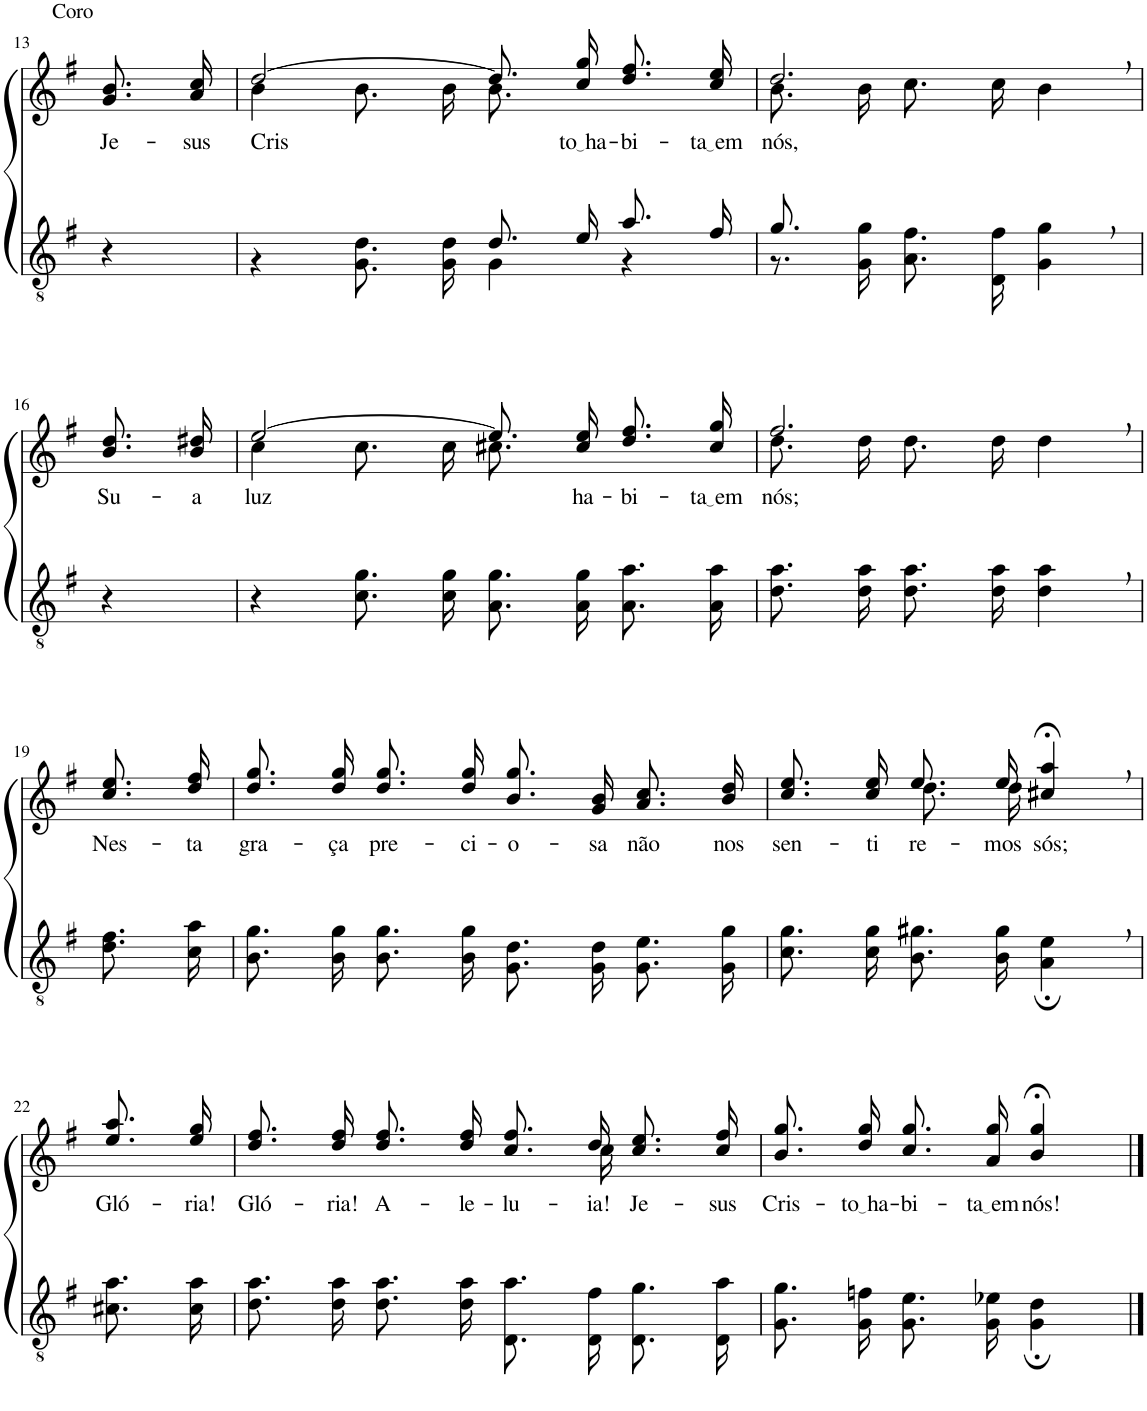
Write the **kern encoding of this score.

**kern	**kern	**text
*part2	*part1	*part1
*staff2	*staff1	*staff1
*I"Parte III e IV	*I"Parte I e II	*
!!LO:PB:g=z
*clefGv2	*clefG2	*
*Trd3c5	*Trd3c5	*
*k[f#]	*k[f#]	*
*M4/4	*M4/4	*
=13	=13	=13
!	!LO:TX:a:t=Coro	!
!	!	!LO:LY:b
4r	8.g/ 8.b/L	Je-
!	!	!LO:LY:b
.	16a/ 16cc/Jk	-sus
=14	=14	=14
*^	*^	*
!	!	!	!	!LO:LY:b
2ryy	4r	[2dd/	4b\	-Cris-
.	8.G\ 8.d\L	.	8.b\	.
.	16G\ 16d\Jk	.	16b\KL	.
8.d/L	4G\	8.dd\L]	8.b\J	.
!	!	!	!	!LO:LY:b
16e/Jk	.	16cc\ 16gg\Jk	4ryy	to ha
!	!	!	!	!LO:LY:b
8.a/L	4r	8.dd\ 8.ff#\L	.	-bi-
!	!	!	!	!LO:LY:b
16f#/Jk	.	16cc\ 16ee\Jk	16ryy	ta em
=15	=15	=15	=15	=15
!	!	!	!	!LO:LY:b
8.g/	8.r	2.dd,/	8.b\L	nós,
2ryy	16G\ 16g\	.	16b\Jk	.
.	8.A\ 8.f#\L	.	8.cc\L	.
.	16D\ 16f#\Jk	.	16cc\Jk	.
.	4G\ 4g\	.	4b\	.
16ryy	.	.	.	.
*v	*v	*	*	*
*	*v	*v	*
!!LO:LB:g=z
=16	=16	=16
!	!	!LO:LY:b
4r	8.b\ 8.dd\L	Su-
!	!	!LO:LY:b
.	16b\ 16dd#X\Jk	-a
=17	=17	=17
*	*^	*
!	!	!	!LO:LY:b
4r	[2ee/	4cc\	luz
8.c\ 8.g\L	.	8.cc\	.
16c\ 16g\Jk	.	16cc\KL	.
8.A\ 8.g\L	8.ee\L]	8.cc#X\J	.
!	!	!	!LO:LY:b
16A\ 16g\Jk	16cc#\ 16ee\Jk	4ryy	ha-
!	!	!	!LO:LY:b
8.A\ 8.a\L	8.dd\ 8.ff#\L	.	-bi-
!	!	!	!LO:LY:b
16A\ 16a\Jk	16cc#\ 16gg\Jk	16ryy	ta em
=18	=18	=18	=18
!	!	!	!LO:LY:b
8.d\ 8.a\L	2.ff#,/	8.dd\L	nós;
16d\ 16a\Jk	.	16dd\Jk	.
8.d\ 8.a\L	.	8.dd\L	.
16d\ 16a\Jk	.	16dd\Jk	.
4d\, 4a\,	.	4dd\	.
!!LO:LB:g=z
=19	=19	=19	=19
!	!	!	!LO:LY:b
*	*v	*v	*
8.d\ 8.f#\L	8.cc\ 8.ee\L	Nes-
!	!	!LO:LY:b
16c\ 16a\Jk	16dd\ 16ff#\Jk	-ta
=20	=20	=20
!	!	!LO:LY:b
8.B\ 8.g\L	8.dd\ 8.gg\L	gra-
!	!	!LO:LY:b
16B\ 16g\Jk	16dd\ 16gg\Jk	-ça
!	!	!LO:LY:b
8.B\ 8.g\L	8.dd\ 8.gg\L	pre-
!	!	!LO:LY:b
16B\ 16g\Jk	16dd\ 16gg\Jk	-ci-
!	!	!LO:LY:b
8.G\ 8.d\L	8.b\ 8.gg\L	-o-
!	!	!LO:LY:b
16G\ 16d\Jk	16g\ 16b\Jk	-sa
!	!	!LO:LY:b
8.G\ 8.e\L	8.a\ 8.cc\L	não
!	!	!LO:LY:b
16G\ 16g\Jk	16b\ 16dd\Jk	nos
=21	=21	=21
!	!	!LO:LY:b
*	*^	*
8.c\ 8.g\L	8.cc\ 8.ee\L	4ryy	sen-
!	!	!	!LO:LY:b
16c\ 16g\Jk	16cc\ 16ee\Jk	.	-ti-
!	!	!	!LO:LY:b
8.B\ 8.g#X\L	8.ee/L	8.dd\L	-re-
!	!	!	!LO:LY:b
16B\ 16g#\Jk	16ee/Jk	16dd\Jk	-mos
!	!	!	!LO:LY:b
4A\;, 4e\;,	4cc#X/;<, 4aa/;<,	4ryy	sós;
!!LO:LB:g=z
=22	=22	=22	=22
!	!	!	!LO:LY:b
*	*v	*v	*
8.c#X\ 8.a\L	8.ee\ 8.aa\L	Gló-
!	!	!LO:LY:b
16c#\ 16a\Jk	16ee\ 16gg\Jk	-ria!
=23	=23	=23
!	!	!LO:LY:b
*	*^	*
8.d\ 8.a\L	8.dd\ 8.ff#\L	8.ryy	Gló-
!	!	!	!LO:LY:b
*	*v	*v	*
16d\ 16a\Jk	16dd\ 16ff#\Jk	-ria!
!	!	!LO:LY:b
8.d\ 8.a\L	8.dd\ 8.ff#\L	A-
!	!	!LO:LY:b
16d\ 16a\Jk	16dd\ 16ff#\Jk	-le-
!	!	!LO:LY:b
8.D/ 8.a/L	8.cc\ 8.ff#\L	-lu-
!	!	!LO:LY:b
*	*^	*
16D/ 16f#/Jk	16dd\Jk	16cc\	-ia!
!	!	!	!LO:LY:b
8.D\ 8.g\L	8.cc\ 8.ee\L	4ryy	Je-
!	!	!	!LO:LY:b
16D\ 16a\Jk	16cc\ 16ff#\Jk	.	-sus
*	*v	*v	*
=24	=24	=24
!	!	!LO:LY:b
8.G\ 8.g\L	8.b\ 8.gg\L	Cris-
!	!	!LO:LY:b
16G\ 16fn\Jk	16dd\ 16gg\Jk	to ha
!	!	!LO:LY:b
8.G\ 8.e\L	8.cc\ 8.gg\L	-bi-
!	!	!LO:LY:b
16G\ 16e-X\Jk	16a\ 16gg\Jk	ta em
!	!	!LO:LY:b
4G\; 4d\;	4b/;< 4gg/;<	nós!
==	==	==
*-	*-	*-
